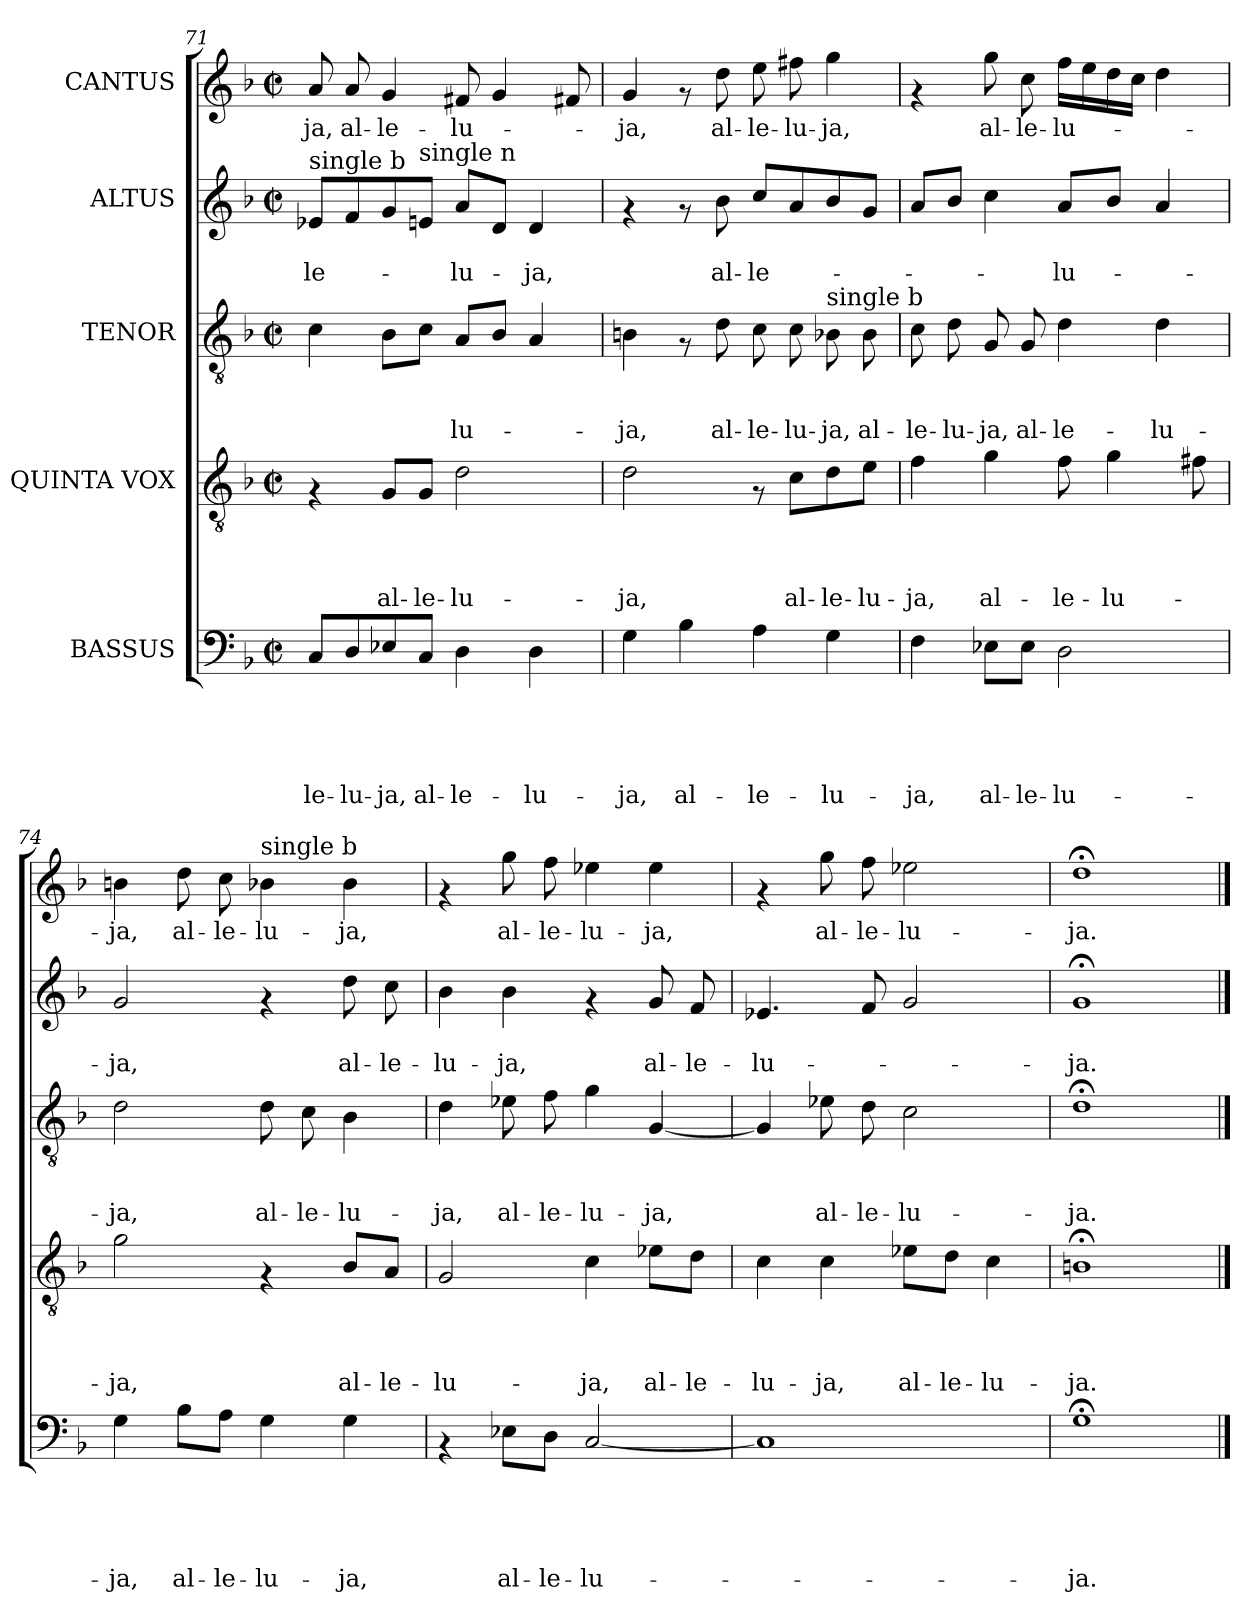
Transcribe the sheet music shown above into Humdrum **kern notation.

**kern	**text	**text	**text	**text	**text	**kern	**text	**text	**text	**text	**kern	**text	**text	**text	**kern	**text	**text	**kern	**text
*part5	*part5	*part5	*part5	*part5	*part5	*part4	*part4	*part4	*part4	*part4	*part3	*part3	*part3	*part3	*part2	*part2	*part2	*part1	*part1
*staff5	*staff5	*staff5	*staff5	*staff5	*staff5	*staff4	*staff4	*staff4	*staff4	*staff4	*staff3	*staff3	*staff3	*staff3	*staff2	*staff2	*staff2	*staff1	*staff1
*I"BASSUS	*	*	*	*	*	*I"QUINTA VOX	*	*	*	*	*I"TENOR	*	*	*	*I"ALTUS	*	*	*I"CANTUS	*
*clefF4	*	*	*	*	*	*clefGv2	*	*	*	*	*clefGv2	*	*	*	*clefG2	*	*	*clefG2	*
*k[b-]	*	*	*	*	*	*k[b-]	*	*	*	*	*k[b-]	*	*	*	*k[b-]	*	*	*k[b-]	*
*F:	*	*	*	*	*	*F:	*	*	*	*	*F:	*	*	*	*F:	*	*	*F:	*
*M2/2	*	*	*	*	*	*M2/2	*	*	*	*	*M2/2	*	*	*	*M2/2	*	*	*M2/2	*
*met(c|)	*	*	*	*	*	*met(c|)	*	*	*	*	*met(c|)	*	*	*	*met(c|)	*	*	*met(c|)	*
=71	=71	=71	=71	=71	=71	=71	=71	=71	=71	=71	=71	=71	=71	=71	=71	=71	=71	=71	=71
!	!	!	!	!	!	!	!	!	!	!	!	!	!	!	!LO:TX:a:t=single b	!	!	!	!
!	!	!	!	!	!LO:LY:b	!	!	!	!	!	!	!	!	!	!	!	!LO:LY:b	!	!LO:LY:b
8C/L	.	.	.	.	-le-	4rF	.	.	.	.	4c\	.	.	.	8e-/L	.	-le-	8a/	-ja,
!	!	!	!	!	!LO:LY:b	!	!	!	!	!	!	!	!	!	!	!	!	!	!LO:LY:b
8D/	.	.	.	.	-lu-	.	.	.	.	.	.	.	.	.	8f/	.	.	8a/	al-
!	!	!	!	!	!LO:LY:b	!	!	!	!	!LO:LY:b	!	!	!	!	!	!	!	!	!LO:LY:b
8E-X/	.	.	.	.	-ja,	8G/L	.	.	.	al-	8B-\L	.	.	.	8g/	.	.	4g/	-le-
!	!	!	!	!	!	!	!	!	!	!	!	!	!	!	!LO:TX:a:t=single n	!	!	!	!
!	!	!	!	!	!LO:LY:b	!	!	!	!	!LO:LY:b	!	!	!	!	!	!	!	!	!
8C/J	.	.	.	.	al-	8G/J	.	.	.	-le-	8c\J	.	.	.	8e/J	.	.	.	.
!	!	!	!	!	!LO:LY:b	!	!	!	!	!LO:LY:b	!	!	!	!LO:LY:b	!	!	!LO:LY:b	!	!LO:LY:b
4D\	.	.	.	.	-le-	2d\	.	.	.	-lu-	8A/L	.	.	-lu-	8a/L	.	-lu-	8f#X/	-lu-
.	.	.	.	.	.	.	.	.	.	.	8B-/J	.	.	.	8d/J	.	.	4g/	.
!	!	!	!	!	!LO:LY:b	!	!	!	!	!	!	!	!	!	!	!	!LO:LY:b	!	!
4D\	.	.	.	.	-lu-	.	.	.	.	.	4A/	.	.	.	4d/	.	-ja,	.	.
.	.	.	.	.	.	.	.	.	.	.	.	.	.	.	.	.	.	8f#X/	.
=72	=72	=72	=72	=72	=72	=72	=72	=72	=72	=72	=72	=72	=72	=72	=72	=72	=72	=72	=72
!	!	!	!	!	!LO:LY:b	!	!	!	!	!LO:LY:b	!	!	!	!LO:LY:b	!	!	!	!	!LO:LY:b
4G\	.	.	.	.	-ja,	2d\	.	.	.	-ja,	4Bn\	.	.	-ja,	4rf	.	.	4g/	-ja,
!	!	!	!	!	!LO:LY:b	!	!	!	!	!	!	!	!	!	!	!	!	!	!
4B-\	.	.	.	.	al-	.	.	.	.	.	8rF	.	.	.	8rf	.	.	8rf	.
!	!	!	!	!	!	!	!	!	!	!	!	!	!	!LO:LY:b	!	!	!LO:LY:b	!	!LO:LY:b
.	.	.	.	.	.	.	.	.	.	.	8d\	.	.	al-	8b-\	.	al-	8dd\	al-
!	!	!	!	!	!LO:LY:b	!	!	!	!	!	!	!	!	!LO:LY:b	!	!	!LO:LY:b	!	!LO:LY:b
4A\	.	.	.	.	-le-	8rF	.	.	.	.	8c\	.	.	-le-	8cc/L	.	-le-	8ee\	-le-
!	!	!	!	!	!	!	!	!	!	!LO:LY:b	!	!	!	!LO:LY:b	!	!	!	!	!LO:LY:b
.	.	.	.	.	.	8c\L	.	.	.	al-	8c\	.	.	-lu-	8a/	.	.	8ff#X\	-lu-
!	!	!	!	!	!	!	!	!	!	!	!LO:TX:a:t=single b	!	!	!	!	!	!	!	!
!	!	!	!	!	!LO:LY:b	!	!	!	!	!LO:LY:b	!	!	!	!LO:LY:b	!	!	!	!	!LO:LY:b
4G\	.	.	.	.	-lu-	8d\	.	.	.	-le-	8B-\	.	.	-ja,	8b-/	.	.	4gg\	-ja,
!	!	!	!	!	!	!	!	!	!	!LO:LY:b	!	!	!	!LO:LY:b	!	!	!	!	!
.	.	.	.	.	.	8e\J	.	.	.	-lu-	8B-\	.	.	al-	8g/J	.	.	.	.
!!LO:PB:g=z
=73	=73	=73	=73	=73	=73	=73	=73	=73	=73	=73	=73	=73	=73	=73	=73	=73	=73	=73	=73
!	!	!	!	!	!LO:LY:b	!	!	!	!	!LO:LY:b	!	!	!	!LO:LY:b	!	!	!	!	!
4F\	.	.	.	.	-ja,	4f\	.	.	.	-ja,	8c\	.	.	-le-	8a/L	.	.	4rf	.
!	!	!	!	!	!	!	!	!	!	!	!	!	!	!LO:LY:b	!	!	!	!	!
.	.	.	.	.	.	.	.	.	.	.	8d\	.	.	-lu-	8b-/J	.	.	.	.
!	!	!	!	!	!LO:LY:b	!	!	!	!	!LO:LY:b	!	!	!	!LO:LY:b	!	!	!	!	!LO:LY:b
8E-X\L	.	.	.	.	al-	4g\	.	.	.	al-	8G/	.	.	-ja,	4cc\	.	.	8gg\	al-
!	!	!	!	!	!LO:LY:b	!	!	!	!	!	!	!	!	!LO:LY:b	!	!	!	!	!LO:LY:b
8E-\J	.	.	.	.	-le-	.	.	.	.	.	8G/	.	.	al-	.	.	.	8cc\	-le-
!	!	!	!	!	!LO:LY:b	!	!	!	!	!LO:LY:b	!	!	!	!LO:LY:b	!	!	!LO:LY:b	!	!LO:LY:b
2D\	.	.	.	.	-lu-	8f\	.	.	.	-le-	4d\	.	.	-le-	8a/L	.	-lu-	16ff\LL	-lu-
.	.	.	.	.	.	.	.	.	.	.	.	.	.	.	.	.	.	16ee\	.
!	!	!	!	!	!	!	!	!	!	!LO:LY:b	!	!	!	!	!	!	!	!	!
.	.	.	.	.	.	4g\	.	.	.	-lu-	.	.	.	.	8b-/J	.	.	16dd\	.
.	.	.	.	.	.	.	.	.	.	.	.	.	.	.	.	.	.	16cc\JJ	.
!	!	!	!	!	!	!	!	!	!	!	!	!	!	!LO:LY:b	!	!	!	!	!
.	.	.	.	.	.	.	.	.	.	.	4d\	.	.	-lu-	4a/	.	.	4dd\	.
.	.	.	.	.	.	8f#X\	.	.	.	.	.	.	.	.	.	.	.	.	.
=74	=74	=74	=74	=74	=74	=74	=74	=74	=74	=74	=74	=74	=74	=74	=74	=74	=74	=74	=74
!	!	!	!	!	!LO:LY:b	!	!	!	!	!LO:LY:b	!	!	!	!LO:LY:b	!	!	!LO:LY:b	!	!LO:LY:b
4G\	.	.	.	.	-ja,	2g\	.	.	.	-ja,	2d\	.	.	-ja,	2g/	.	-ja,	4bn\	-ja,
!	!	!	!	!	!LO:LY:b	!	!	!	!	!	!	!	!	!	!	!	!	!	!LO:LY:b
8B-\L	.	.	.	.	al-	.	.	.	.	.	.	.	.	.	.	.	.	8dd\	al-
!	!	!	!	!	!LO:LY:b	!	!	!	!	!	!	!	!	!	!	!	!	!	!LO:LY:b
8A\J	.	.	.	.	-le-	.	.	.	.	.	.	.	.	.	.	.	.	8cc\	-le-
!	!	!	!	!	!	!	!	!	!	!	!	!	!	!	!	!	!	!LO:TX:a:t=single b	!
!	!	!	!	!	!LO:LY:b	!	!	!	!	!	!	!	!	!LO:LY:b	!	!	!	!	!LO:LY:b
4G\	.	.	.	.	-lu-	4rF	.	.	.	.	8d\	.	.	al-	4rf	.	.	4b-\	-lu-
!	!	!	!	!	!	!	!	!	!	!	!	!	!	!LO:LY:b	!	!	!	!	!
.	.	.	.	.	.	.	.	.	.	.	8c\	.	.	-le-	.	.	.	.	.
!	!	!	!	!	!LO:LY:b	!	!	!	!	!LO:LY:b	!	!	!	!LO:LY:b	!	!	!LO:LY:b	!	!LO:LY:b
4G\	.	.	.	.	-ja,	8B-/L	.	.	.	al-	4B-\	.	.	-lu-	8dd\	.	al-	4b-\	-ja,
!	!	!	!	!	!	!	!	!	!	!LO:LY:b	!	!	!	!	!	!	!LO:LY:b	!	!
.	.	.	.	.	.	8A/J	.	.	.	-le-	.	.	.	.	8cc\	.	-le-	.	.
=75	=75	=75	=75	=75	=75	=75	=75	=75	=75	=75	=75	=75	=75	=75	=75	=75	=75	=75	=75
!	!	!	!	!	!	!	!	!	!	!LO:LY:b	!	!	!	!LO:LY:b	!	!	!LO:LY:b	!	!
4rAA	.	.	.	.	.	2G/	.	.	.	-lu-	4d\	.	.	-ja,	4b-\	.	-lu-	4rf	.
!	!	!	!	!	!LO:LY:b	!	!	!	!	!	!	!	!	!LO:LY:b	!	!	!LO:LY:b	!	!LO:LY:b
8E-X\L	.	.	.	.	al-	.	.	.	.	.	8e-X\	.	.	al-	4b-\	.	-ja,	8gg\	al-
!	!	!	!	!	!LO:LY:b	!	!	!	!	!	!	!	!	!LO:LY:b	!	!	!	!	!LO:LY:b
8D\J	.	.	.	.	-le-	.	.	.	.	.	8f\	.	.	-le-	.	.	.	8ff\	-le-
!	!	!	!	!	!LO:LY:b	!	!	!	!	!LO:LY:b	!	!	!	!LO:LY:b	!	!	!	!	!LO:LY:b
[<2C/	.	.	.	.	-lu-	4c\	.	.	.	-ja,	4g\	.	.	-lu-	4rf	.	.	4ee-X\	-lu-
!	!	!	!	!	!	!	!	!	!	!LO:LY:b	!	!	!	!LO:LY:b	!	!	!LO:LY:b	!	!LO:LY:b
.	.	.	.	.	.	8e-X\L	.	.	.	al-	[<4G/	.	.	-ja,	8g/	.	al-	4ee-\	-ja,
!	!	!	!	!	!	!	!	!	!	!LO:LY:b	!	!	!	!	!	!	!LO:LY:b	!	!
.	.	.	.	.	.	8d\J	.	.	.	-le-	.	.	.	.	8f/	.	-le-	.	.
=76	=76	=76	=76	=76	=76	=76	=76	=76	=76	=76	=76	=76	=76	=76	=76	=76	=76	=76	=76
!	!	!	!	!	!	!	!	!	!	!LO:LY:b	!	!	!	!	!	!	!LO:LY:b	!	!
1C]	.	.	.	.	.	4c\	.	.	.	-lu-	4G/]	.	.	.	4.e-X/	.	-lu-	4rf	.
!	!	!	!	!	!	!	!	!	!	!LO:LY:b	!	!	!	!LO:LY:b	!	!	!	!	!LO:LY:b
.	.	.	.	.	.	4c\	.	.	.	-ja,	8e-X\	.	.	al-	.	.	.	8gg\	al-
!	!	!	!	!	!	!	!	!	!	!	!	!	!	!LO:LY:b	!	!	!	!	!LO:LY:b
.	.	.	.	.	.	.	.	.	.	.	8d\	.	.	-le-	8f/	.	.	8ff\	-le-
!	!	!	!	!	!	!	!	!	!	!LO:LY:b	!	!	!	!LO:LY:b	!	!	!	!	!LO:LY:b
.	.	.	.	.	.	8e-X\L	.	.	.	al-	2c\	.	.	-lu-	2g/	.	.	2ee-X\	-lu-
!	!	!	!	!	!	!	!	!	!	!LO:LY:b	!	!	!	!	!	!	!	!	!
.	.	.	.	.	.	8d\J	.	.	.	-le-	.	.	.	.	.	.	.	.	.
!	!	!	!	!	!	!	!	!	!	!LO:LY:b	!	!	!	!	!	!	!	!	!
.	.	.	.	.	.	4c\	.	.	.	-lu-	.	.	.	.	.	.	.	.	.
=77	=77	=77	=77	=77	=77	=77	=77	=77	=77	=77	=77	=77	=77	=77	=77	=77	=77	=77	=77
!	!	!	!	!	!LO:LY:b	!	!	!	!	!LO:LY:b	!	!	!	!LO:LY:b	!	!	!LO:LY:b	!	!LO:LY:b
1G;<	.	.	.	.	-ja.	1Bn;<	.	.	.	-ja.	1d;<	.	.	-ja.	1g;	.	-ja.	1dd;<	-ja.
==	==	==	==	==	==	==	==	==	==	==	==	==	==	==	==	==	==	==	==
*-	*-	*-	*-	*-	*-	*-	*-	*-	*-	*-	*-	*-	*-	*-	*-	*-	*-	*-	*-
